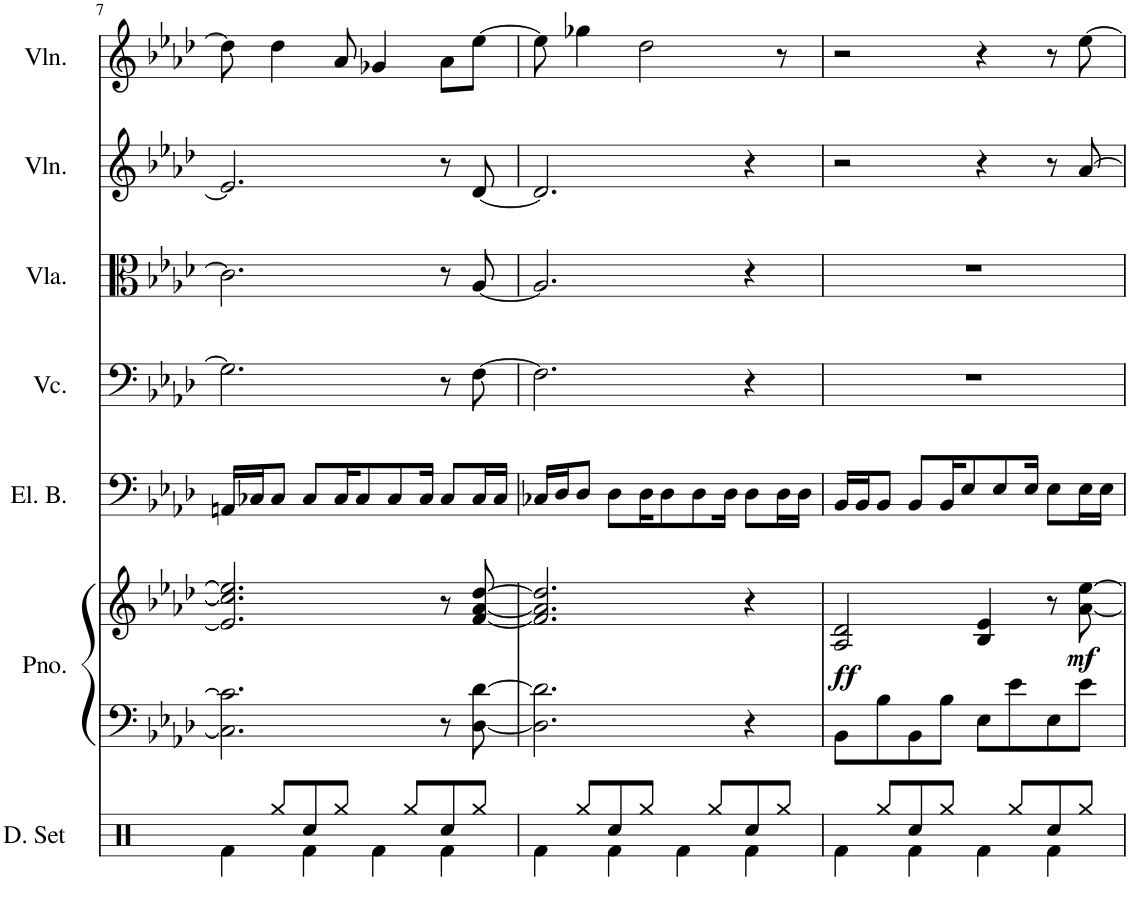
**kern	**kern	**kern	**dynam	**kern	**kern	**kern	**kern	**kern
*part7	*part6	*part6	*part6	*part5	*part4	*part3	*part2	*part1
*staff8	*staff7	*staff6	*staff6/7	*staff5	*staff4	*staff3	*staff2	*staff1
*I"Drumset	*I"Piano	*	*	*I"Electric Bass	*I"Violoncello	*I"Viola	*I"Violin	*I"Violin
*I'D. Set	*I'Pno.	*	*	*I'El. B.	*I'Vc.	*I'Vla.	*I'Vln.	*I'Vln.
!!LO:PB:g=z
*clefX	*clefF4	*clefG2	*	*clefF4	*clefF4	*clefC3	*clefG2	*clefG2
*	*	*	*	*Trd7c12	*	*	*	*
*k[]	*k[b-e-a-d-]	*k[b-e-a-d-]	*	*k[b-e-a-d-]	*k[b-e-a-d-]	*k[b-e-a-d-]	*k[b-e-a-d-]	*k[b-e-a-d-]
*M4/4	*M4/4	*M4/4	*	*M4/4	*M4/4	*M4/4	*M4/4	*M4/4
=7	=7	=7	=7	=7	=7	=7	=7	=7
*^	*	*	*	*	*	*	*	*
8ryy	4Rf\	2.C-\] 2.c-\]	2.e-/] 2.cc-/] 2.ee-/]	.	16AAn/LL	2.G-\]	2.c-\]	2.e-/]	8dd-\]
.	.	.	.	.	16C-X/J	.	.	.	.
8Rgg/L	.	.	.	.	8C-/J	.	.	.	4dd-\
8Rcc/	4Rf\	.	.	.	8C-/L	.	.	.	.
8Rgg/J	.	.	.	.	16C-/K	.	.	.	8a-/
.	.	.	.	.	8C-/	.	.	.	.
8ryy	4Rf\	.	.	.	.	.	.	.	4g-X/
.	.	.	.	.	8C-/	.	.	.	.
8Rgg/L	.	.	.	.	.	.	.	.	.
.	.	.	.	.	16C-/Jk	.	.	.	.
8Rcc/	4Rf\	8r	8r	.	8C-/L	8r	8r	8r	8a-\L
8Rgg/J	.	[8D-\ [8d-\	[8f/ [8a-/ [8dd-/	.	16C-/L	[8F\	[8A-/	[8d-/	[8ee-\J
.	.	.	.	.	16C-/JJ	.	.	.	.
=8	=8	=8	=8	=8	=8	=8	=8	=8	=8
8ryy	4Rf\	2.D-\] 2.d-\]	2.f/] 2.a-/] 2.dd-/]	.	16C-X/LL	2.F\]	2.A-/]	2.d-/]	8ee-\]
.	.	.	.	.	16D-/J	.	.	.	.
8Rgg/L	.	.	.	.	8D-/J	.	.	.	4gg-X\
8Rcc/	4Rf\	.	.	.	8D-\L	.	.	.	.
8Rgg/J	.	.	.	.	16D-\K	.	.	.	2dd-\
.	.	.	.	.	8D-\	.	.	.	.
8ryy	4Rf\	.	.	.	.	.	.	.	.
.	.	.	.	.	8D-\	.	.	.	.
8Rgg/L	.	.	.	.	.	.	.	.	.
.	.	.	.	.	16D-\Jk	.	.	.	.
8Rcc/	4Rf\	4r	4r	.	8D-\L	4r	4r	4r	.
8Rgg/J	.	.	.	.	16D-\L	.	.	.	8r
.	.	.	.	.	16D-\JJ	.	.	.	.
=9	=9	=9	=9	=9	=9	=9	=9	=9	=9
!	!	!	!	!LO:DY:b	!	!	!	!	!
8ryy	4Rf\	8BB-\L	2A-/ 2d-/	ff	16BB-/LL	1r	1r	2r	2r
.	.	.	.	.	16BB-/J	.	.	.	.
8Rgg/L	.	8B-\	.	.	8BB-/J	.	.	.	.
8Rcc/	4Rf\	8BB-\	.	.	8BB-/L	.	.	.	.
8Rgg/J	.	8B-\J	.	.	16BB-/K	.	.	.	.
.	.	.	.	.	8E-/	.	.	.	.
8ryy	4Rf\	8E-\L	4B-/ 4e-/	.	.	.	.	4r	4r
.	.	.	.	.	8E-/	.	.	.	.
8Rgg/L	.	8e-\	.	.	.	.	.	.	.
.	.	.	.	.	16E-/Jk	.	.	.	.
8Rcc/	4Rf\	8E-\	8r	.	8E-\L	.	.	8r	8r
!	!	!	!	!LO:DY:b	!	!	!	!	!
8Rgg/J	.	8e-\J	[8a-\ [8ee-\	mf	16E-\L	.	.	[8a-/	[8ee-\
.	.	.	.	.	16E-\JJ	.	.	.	.
*v	*v	*	*	*	*	*	*	*	*
=	=	=	=	=	=	=	=	=
*-	*-	*-	*-	*-	*-	*-	*-	*-
